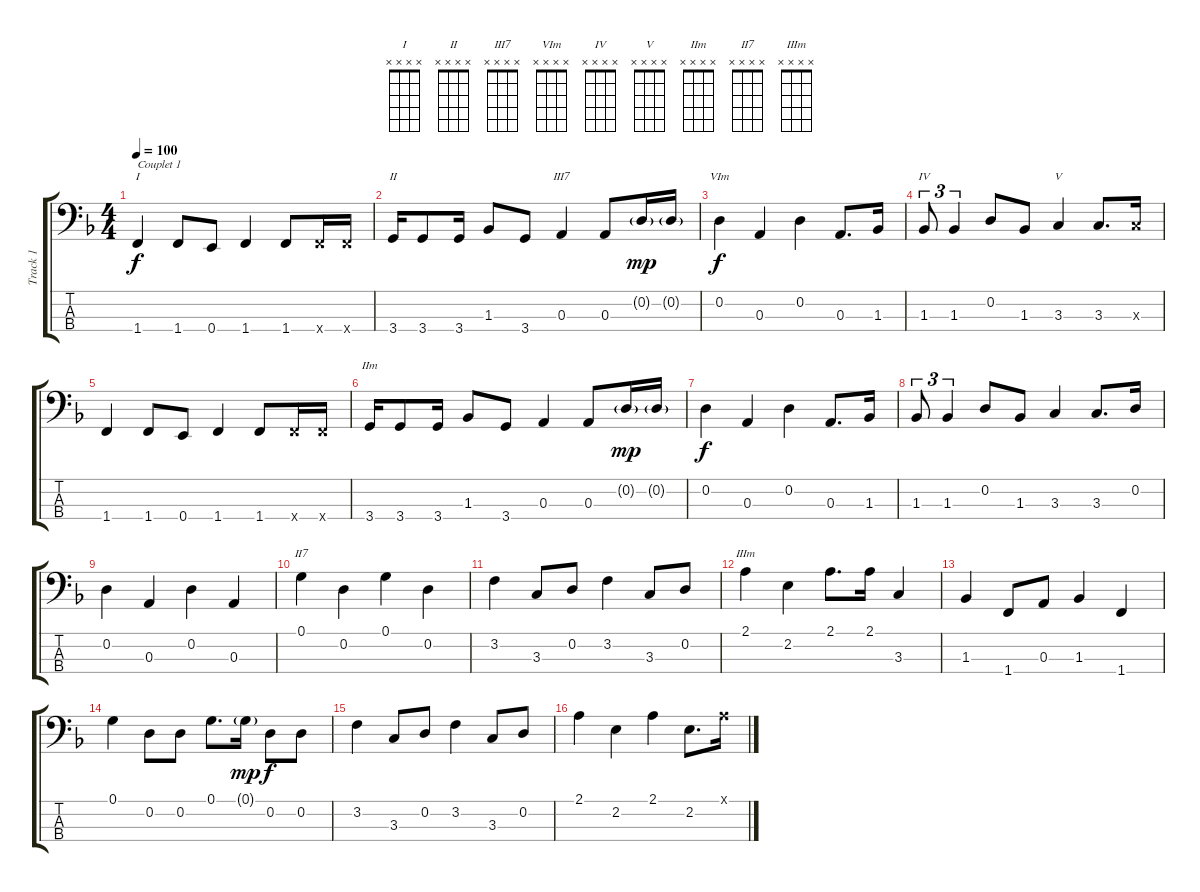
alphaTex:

\track ("Track 1" "Track 1") {instrument electricbassfinger}
\staff {score tabs}
\tuning (G2 D2 A1 E1) {hide}
\chord ("I" x x x x)
\chord ("II" x x x x)
\chord ("III7" x x x x)
\chord ("VIm" x x x x)
\chord ("IV" x x x x)
\chord ("V" x x x x)
\chord ("IIm" x x x x)
\chord ("II7" x x x x)
\chord ("IIIm" x x x x)
\ts (4 4)
\tempo 100
\clef f4
\ks f
1.4.4{ch "I" txt "Couplet 1" dy f instrument electricbassfinger} 1.4.8 0.4.8 1.4.4 1.4.8 1.4{x}.16 1.4{x}.16 |
3.4.16{ch "II"} 3.4.8 3.4.16 1.3.8 3.4.8 0.3.4{ch "III7"} 0.3.8 0.2{g}.16{dy mp} 0.2{g}.16 |
0.2.4{ch "VIm" dy f} 0.3.4 0.2.4 0.3.8{d} 1.3.16 |
1.3.8{tu (3 2) ch "IV"} 1.3.4{tu (3 2)} 0.2.8 1.3.8 3.3.4{ch "V"} 3.3.8{d} 3.3{x}.16 |
1.4.4 1.4.8 0.4.8 1.4.4 1.4.8 1.4{x}.16 1.4{x}.16 |
3.4.16{ch "IIm"} 3.4.8 3.4.16 1.3.8 3.4.8 0.3.4 0.3.8 0.2{g}.16{dy mp} 0.2{g}.16 |
0.2.4{dy f} 0.3.4 0.2.4 0.3.8{d} 1.3.16 |
1.3.8{tu (3 2)} 1.3.4{tu (3 2)} 0.2.8 1.3.8 3.3.4 3.3.8{d} 0.2.16 |
0.2.4 0.3.4 0.2.4 0.3.4 |
0.1.4{ch "II7"} 0.2.4 0.1.4 0.2.4 |
3.2.4 3.3.8 0.2.8 3.2.4 3.3.8 0.2.8 |
2.1.4{ch "IIIm"} 2.2.4 2.1.8{d} 2.1.16 3.3.4 |
1.3.4 1.4.8 0.3.8 1.3.4 1.4.4 |
0.1.4 0.2.8 0.2.8 0.1.8{d} 0.1{g}.16{dy mp} 0.2.8{dy f} 0.2.8 |
3.2.4 3.3.8 0.2.8 3.2.4 3.3.8 0.2.8 |
2.1.4 2.2.4 2.1.4 2.2.8{d} 2.1{x}.16
